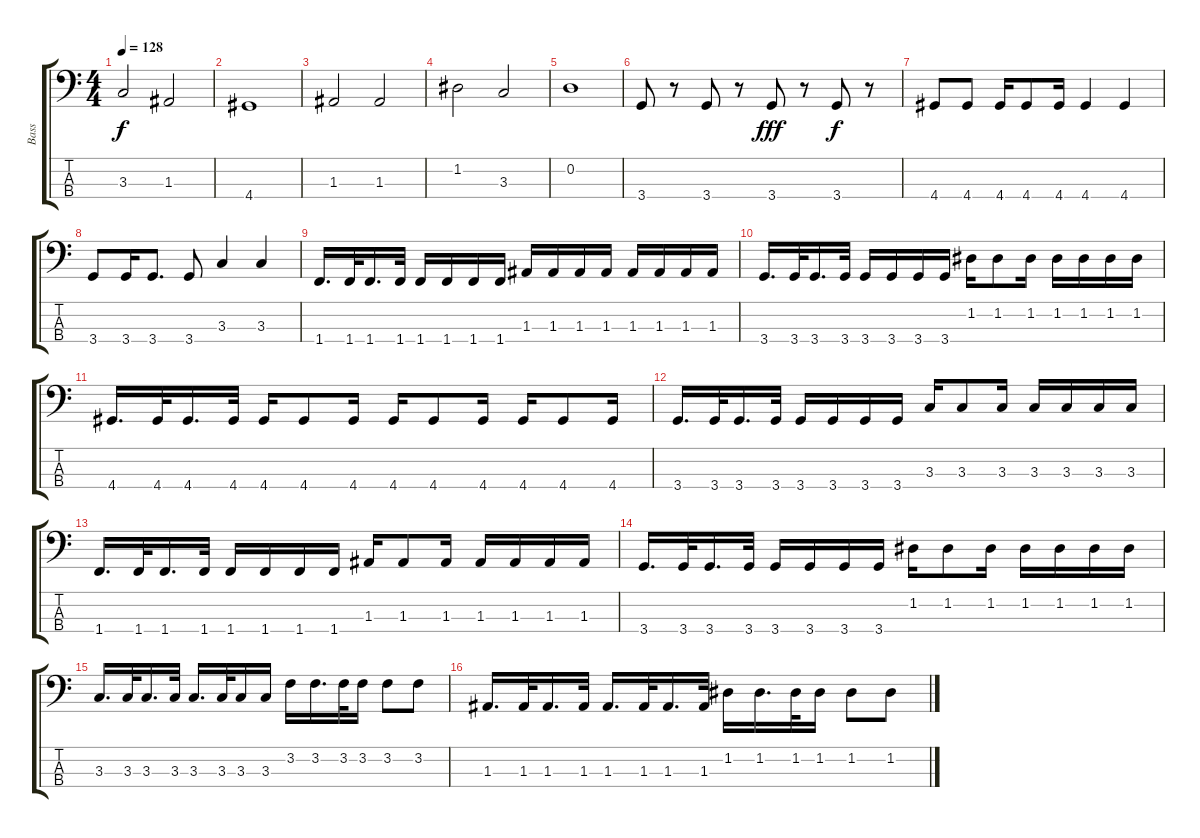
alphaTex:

\track ("Bass" "Bass") {instrument electricbassfinger}
\staff {score tabs}
\tuning (G2 D2 A1 E1) {hide}
\ts (4 4)
\tempo 128
\clef f4
\ks c
3.3.2{dy f} 1.3.2 |
4.4.1 |
1.3.2 1.3.2 |
1.2.2 3.3.2 |
0.2.1 |
3.4.8 r.8 3.4.8 r.8 3.4.8{dy fff} r.8 3.4.8{dy f} r.8 |
4.4.8 4.4.8 4.4.16 4.4.8 4.4.16 4.4.4 4.4.4 |
3.4.8 3.4.16 3.4.8{d} 3.4.8 3.3.4 3.3.4 |
1.4.16{d} 1.4.32 1.4.16{d} 1.4.32 1.4.16 1.4.16 1.4.16 1.4.16 1.3.16 1.3.16 1.3.16 1.3.16 1.3.16 1.3.16 1.3.16 1.3.16 |
3.4.16{d} 3.4.32 3.4.16{d} 3.4.32 3.4.16 3.4.16 3.4.16 3.4.16 1.2.16 1.2.8 1.2.16 1.2.16 1.2.16 1.2.16 1.2.16 |
4.4.16{d} 4.4.32 4.4.16{d} 4.4.32 4.4.16 4.4.8 4.4.16 4.4.16 4.4.8 4.4.16 4.4.16 4.4.8 4.4.16 |
3.4.16{d} 3.4.32 3.4.16{d} 3.4.32 3.4.16 3.4.16 3.4.16 3.4.16 3.3.16 3.3.8 3.3.16 3.3.16 3.3.16 3.3.16 3.3.16 |
1.4.16{d} 1.4.32 1.4.16{d} 1.4.32 1.4.16 1.4.16 1.4.16 1.4.16 1.3.16 1.3.8 1.3.16 1.3.16 1.3.16 1.3.16 1.3.16 |
3.4.16{d} 3.4.32 3.4.16{d} 3.4.32 3.4.16 3.4.16 3.4.16 3.4.16 1.2.16 1.2.8 1.2.16 1.2.16 1.2.16 1.2.16 1.2.16 |
3.3.16{d} 3.3.32 3.3.16{d} 3.3.32 3.3.16{d} 3.3.32 3.3.16 3.3.16 3.2.16 3.2.16{d} 3.2.32 3.2.16 3.2.8 3.2.8 |
1.3.16{d} 1.3.32 1.3.16{d} 1.3.32 1.3.16{d} 1.3.32 1.3.16{d} 1.3.32 1.2.16 1.2.16{d} 1.2.32 1.2.16 1.2.8 1.2.8
